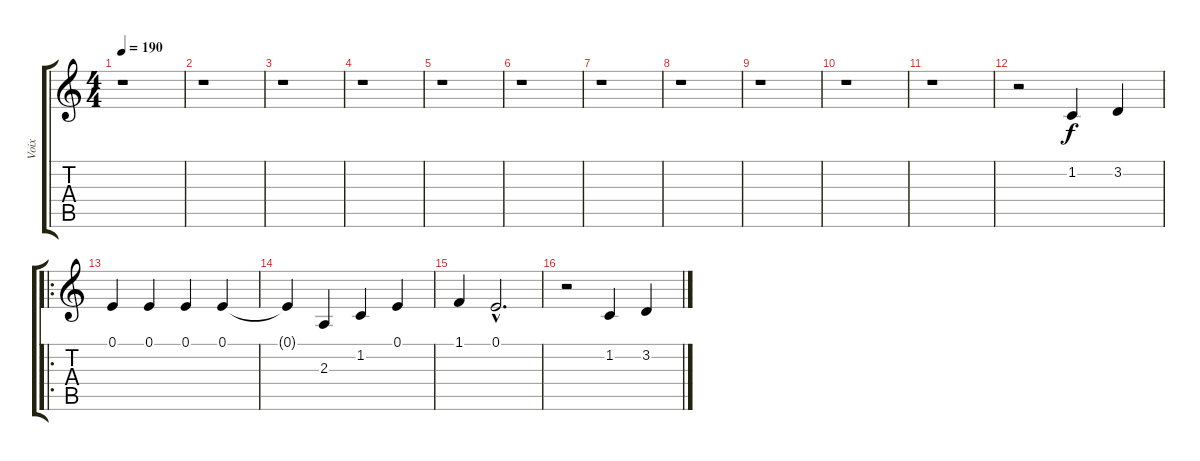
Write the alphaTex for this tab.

\track ("Voix" "Voix") {instrument panflute}
\staff {score tabs}
\tuning (E4 B3 G3 D3 A2 E2) {hide}
\ts (4 4)
\tempo 190
\clef g2
\ks c
r.1{dy f instrument panflute} |
r.1 |
r.1 |
r.1 |
r.1 |
r.1 |
r.1 |
r.1 |
r.1 |
r.1 |
r.1 |
r.2 1.2.4 3.2.4 |
\ro
0.1.4 0.1.4 0.1.4 0.1.4 |
0.1{t}.4 2.3.4 1.2.4 0.1.4 |
1.1.4 0.1{hac}.2{d} |
r.2 1.2.4 3.2.4
